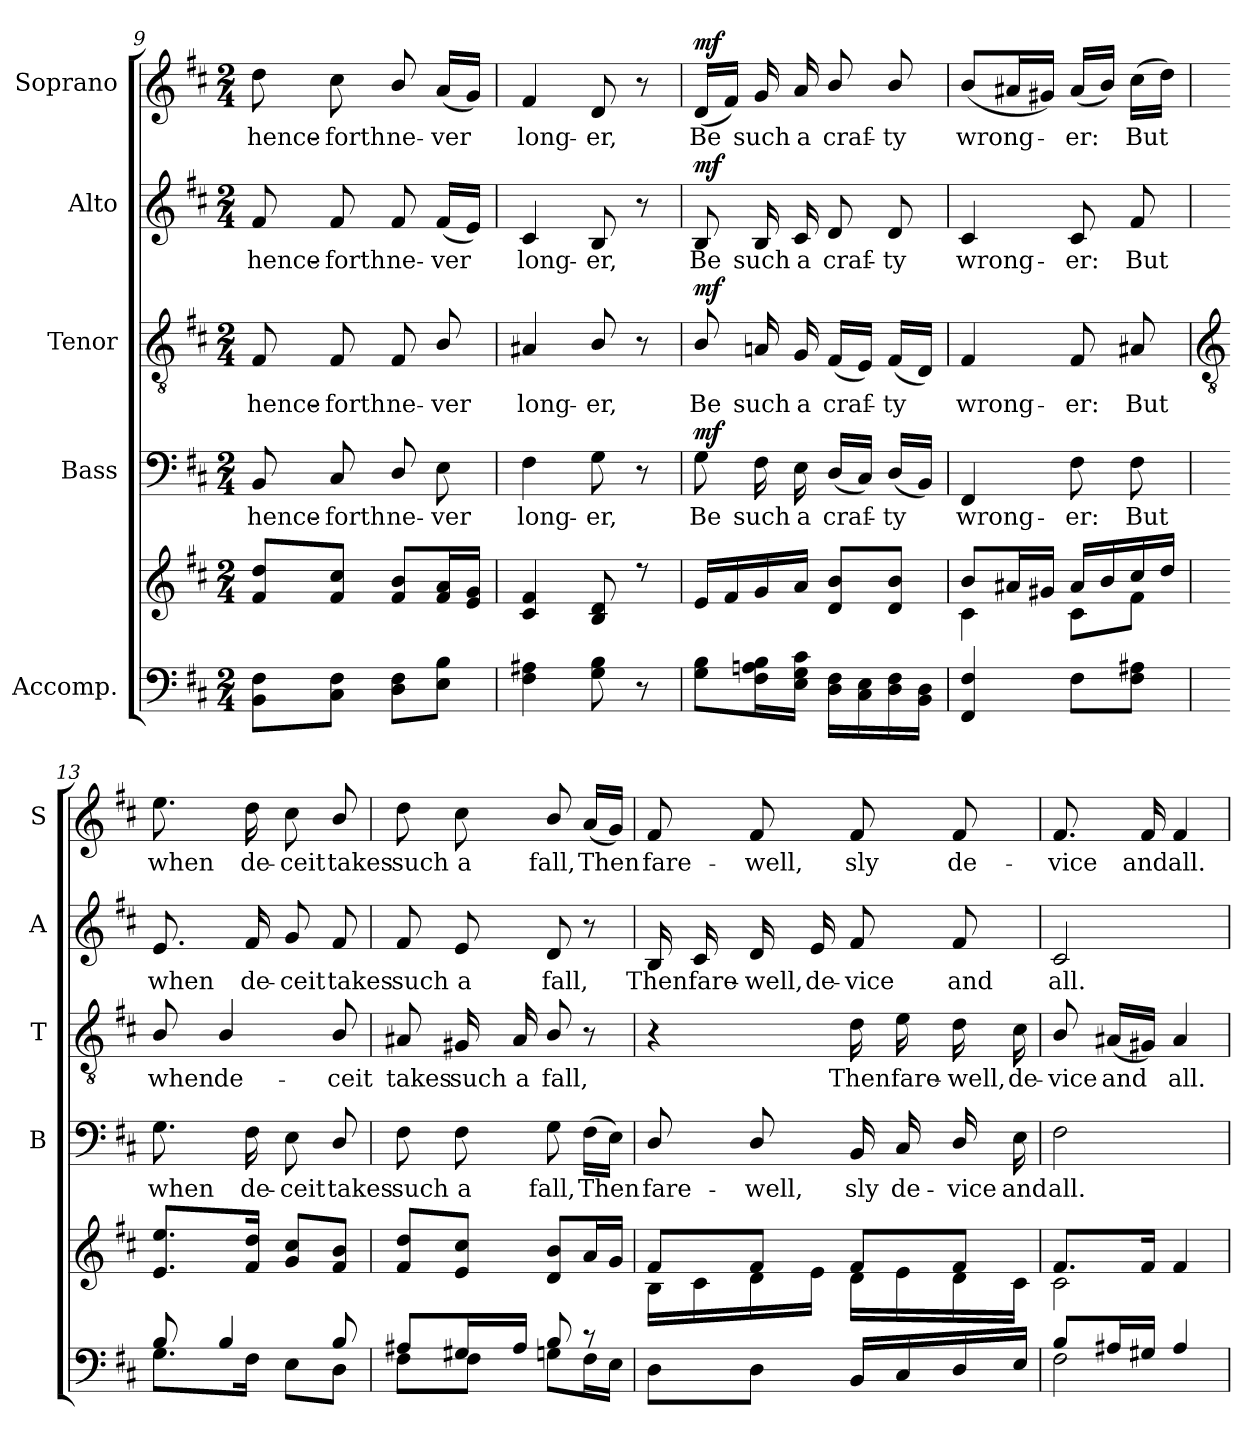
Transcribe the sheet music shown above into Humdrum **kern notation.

**kern	**kern	**kern	**text	**dynam	**kern	**text	**dynam	**kern	**text	**dynam	**kern	**text	**dynam
*part5	*part5	*part4	*part4	*part4	*part3	*part3	*part3	*part2	*part2	*part2	*part1	*part1	*part1
*staff6	*staff5	*staff4	*staff4	*staff4	*staff3	*staff3	*staff3	*staff2	*staff2	*staff2	*staff1	*staff1	*staff1
*I"Accomp.	*	*I"Bass	*	*	*I"Tenor	*	*	*I"Alto	*	*	*I"Soprano	*	*
*	*	*I'B	*	*	*I'T	*	*	*I'A	*	*	*I'S	*	*
!!LO:LB:g=z
*clefF4	*clefG2	*clefF4	*	*	*clefGv2	*	*	*clefG2	*	*	*clefG2	*	*
*k[f#c#]	*k[f#c#]	*k[f#c#]	*	*	*k[f#c#]	*	*	*k[f#c#]	*	*	*k[f#c#]	*	*
*D:	*D:	*D:	*	*	*D:	*	*	*D:	*	*	*D:	*	*
*M2/4	*M2/4	*M2/4	*	*	*M2/4	*	*	*M2/4	*	*	*M2/4	*	*
=9	=9	=9	=9	=9	=9	=9	=9	=9	=9	=9	=9	=9	=9
*	*^	*	*	*	*	*	*	*	*	*	*	*	*
!	!	!	!	!LO:LY:b	!	!	!LO:LY:b	!	!	!LO:LY:b	!	!	!LO:LY:b	!
8BB\ 8F#\L	8f#/ 8dd/L	2ryy	8BB	hence-	.	8F#	hence-	.	8f#	hence-	.	8dd	hence-	.
!	!	!	!	!LO:LY:b	!	!	!LO:LY:b	!	!	!LO:LY:b	!	!	!LO:LY:b	!
8C#\ 8F#\J	8f#/ 8cc#/J	.	8C#	-forth	.	8F#	-forth	.	8f#	-forth	.	8cc#	-forth	.
!	!	!	!	!LO:LY:b	!	!	!LO:LY:b	!	!	!LO:LY:b	!	!	!LO:LY:b	!
8D\ 8F#\L	8f#/ 8b/L	.	8D/	ne-	.	8F#	ne-	.	8f#	ne-	.	8b/	ne-	.
!	!	!	!	!LO:LY:b	!	!	!LO:LY:b	!	!	!LO:LY:b	!	!	!LO:LY:b	!
8E\ 8B\J	16f#/ 16a/L	.	8E	-ver	.	8B/	-ver	.	(<16f#LL	-ver	.	(<16aLL	-ver	.
.	16e/ 16g/JJ	.	.	.	.	.	.	.	16eJJ)	.	.	16gJJ)	.	.
=10	=10	=10	=10	=10	=10	=10	=10	=10	=10	=10	=10	=10	=10	=10
!	!	!	!	!LO:LY:b	!	!	!LO:LY:b	!	!	!LO:LY:b	!	!	!LO:LY:b	!
4F#\ 4A#X\	4c#/ 4f#/	2ryy	4F#	long-	.	4A#X	long-	.	4c#	long-	.	4f#	long-	.
!	!	!	!	!LO:LY:b	!	!	!LO:LY:b	!	!	!LO:LY:b	!	!	!LO:LY:b	!
8G\ 8B\	8B/ 8d/	.	8G	-er,	.	8B/	-er,	.	8B	-er,	.	8d	-er,	.
8r	8r	.	8r	.	.	8r	.	.	8r	.	.	8r	.	.
=11	=11	=11	=11	=11	=11	=11	=11	=11	=11	=11	=11	=11	=11	=11
!	!	!	!	!LO:LY:b	!LO:DY:b	!	!LO:LY:b	!LO:DY:b	!	!LO:LY:b	!LO:DY:b	!	!LO:LY:b	!LO:DY:b
8G\ 8B\L	16e/LL	4ryy	8G	Be	mf	8B/	Be	mf	8B	Be	mf	(<16dLL	Be	mf
.	16f#/	.	.	.	.	.	.	.	.	.	.	16f#JJ)	.	.
!	!	!	!	!LO:LY:b	!	!	!LO:LY:b	!	!	!LO:LY:b	!	!	!LO:LY:b	!
16F#\ 16An\ 16B\L	16g/	.	16F#	such	.	16An	such	.	16B	such	.	16g	such	.
!	!	!	!	!LO:LY:b	!	!	!LO:LY:b	!	!	!LO:LY:b	!	!	!LO:LY:b	!
16E\ 16G\ 16c#\JJ	16a/JJ	.	16E	a	.	16G	a	.	16c#	a	.	16a	a	.
!	!	!	!	!LO:LY:b	!	!	!LO:LY:b	!	!	!LO:LY:b	!	!	!LO:LY:b	!
16D\ 16F#\LL	8d/ 8b/L	4ryy	(<16DLL	craf-	.	(<16F#LL	craf-	.	8d	craf-	.	8b/	craf-	.
16C#\ 16E\	.	.	16C#JJ)	.	.	16EJJ)	.	.	.	.	.	.	.	.
!	!	!	!	!LO:LY:b	!	!	!LO:LY:b	!	!	!LO:LY:b	!	!	!LO:LY:b	!
16D\ 16F#\	8d/ 8b/J	.	(<16DLL	ty	.	(<16F#LL	ty	.	8d	-ty	.	8b/	-ty	.
16BB\ 16D\JJ	.	.	16BBJJ)	.	.	16DJJ)	.	.	.	.	.	.	.	.
=12	=12	=12	=12	=12	=12	=12	=12	=12	=12	=12	=12	=12	=12	=12
!	!	!	!	!LO:LY:b	!	!	!LO:LY:b	!	!	!LO:LY:b	!	!	!LO:LY:b	!
4FF# 4F#	8b/L	4c#\	4FF#	wrong-	.	4F#	wrong-	.	4c#	wrong-	.	(<8bL	wrong-	.
.	16a#X/L	.	.	.	.	.	.	.	.	.	.	16a#XL	.	.
.	16g#X/JJ	.	.	.	.	.	.	.	.	.	.	16g#XJJ)	.	.
!	!	!	!	!LO:LY:b	!	!	!LO:LY:b	!	!	!LO:LY:b	!	!	!LO:LY:b	!
8F#\L	16a#/LL	8c#\L	8F#	-er:	.	8F#	-er:	.	8c#	-er:	.	(<16a#LL	er:	.
.	16b/	.	.	.	.	.	.	.	.	.	.	16bJJ)	.	.
!	!	!	!	!LO:LY:b	!	!	!LO:LY:b	!	!	!LO:LY:b	!	!	!LO:LY:b	!
8F#\ 8A#X\J	16cc#/	8f#\J	8F#	But	.	8A#X	But	.	8f#	But	.	(>16cc#LL	But	.
.	16dd/JJ	.	.	.	.	.	.	.	.	.	.	16ddJJ)	.	.
!!LO:LB:g=z
=13	=13	=13	=13	=13	=13	=13	=13	=13	=13	=13	=13	=13	=13	=13
*	*	*	*	*	*	*clefGv2	*	*	*	*	*	*	*	*
*^	*	*	*	*	*	*	*	*	*	*	*	*	*	*
!	!	!	!	!	!LO:LY:b	!	!	!LO:LY:b	!	!	!LO:LY:b	!	!	!LO:LY:b	!
8B/	8.G\L	8.e/ 8.ee/L	2ryy	8.G	when	.	8B/	when	.	8.e	when	.	8.ee	when	.
!	!	!	!	!	!	!	!	!LO:LY:b	!	!	!	!	!	!	!
4B/	.	.	.	.	.	.	4B/	de-	.	.	.	.	.	.	.
!	!	!	!	!	!LO:LY:b	!	!	!	!	!	!LO:LY:b	!	!	!LO:LY:b	!
.	16F#\J	16f#/ 16dd/J	.	16F#	de-	.	.	.	.	16f#	de-	.	16dd	de-	.
!	!	!	!	!	!LO:LY:b	!	!	!	!	!	!LO:LY:b	!	!	!LO:LY:b	!
.	8E\L	8g/ 8cc#/L	.	8E	-ceit	.	.	.	.	8g	-ceit	.	8cc#	-ceit	.
!	!	!	!	!	!LO:LY:b	!	!	!LO:LY:b	!	!	!LO:LY:b	!	!	!LO:LY:b	!
8B/	8D\J	8f#/ 8b/J	.	8D/	takes	.	8B/	-ceit	.	8f#	takes	.	8b/	takes	.
=14	=14	=14	=14	=14	=14	=14	=14	=14	=14	=14	=14	=14	=14	=14	=14
!	!	!	!	!	!LO:LY:b	!	!	!LO:LY:b	!	!	!LO:LY:b	!	!	!LO:LY:b	!
8A#X/L	8F#\L	8f#/ 8dd/L	2ryy	8F#	such	.	8A#X	takes	.	8f#	such	.	8dd	such	.
!	!	!	!	!	!LO:LY:b	!	!	!LO:LY:b	!	!	!LO:LY:b	!	!	!LO:LY:b	!
16G#X/L	8F#\J	8e/ 8cc#/J	.	8F#	a	.	16G#X	such	.	8e	a	.	8cc#	a	.
!	!	!	!	!	!	!	!	!LO:LY:b	!	!	!	!	!	!	!
16A#/JJ	.	.	.	.	.	.	16A#	a	.	.	.	.	.	.	.
!	!	!	!	!	!LO:LY:b	!	!	!LO:LY:b	!	!	!LO:LY:b	!	!	!LO:LY:b	!
8B/	8Gn\L	8d/ 8b/L	.	8G	fall,	.	8B/	fall,	.	8d	fall,	.	8b/	fall,	.
!	!	!	!	!	!LO:LY:b	!	!	!	!	!	!	!	!	!LO:LY:b	!
8r	16F#\L	16a/L	.	(>16F#LL	Then	.	8r	.	.	8r	.	.	(<16aLL	Then	.
.	16E\JJ	16g/JJ	.	16EJJ)	.	.	.	.	.	.	.	.	16gJJ)	.	.
=15	=15	=15	=15	=15	=15	=15	=15	=15	=15	=15	=15	=15	=15	=15	=15
!	!	!	!	!	!LO:LY:b	!	!	!	!	!	!LO:LY:b	!	!	!LO:LY:b	!
8D\L	2ryy	8f#/L	16B\LL	8D/	fare-	.	4r	.	.	16B	Then	.	8f#	fare-	.
!	!	!	!	!	!	!	!	!	!	!	!LO:LY:b	!	!	!	!
.	.	.	16c#\	.	.	.	.	.	.	16c#	fare-	.	.	.	.
!	!	!	!	!	!LO:LY:b	!	!	!	!	!	!LO:LY:b	!	!	!LO:LY:b	!
8D\J	.	8f#/J	16d\	8D/	-well,	.	.	.	.	16d	-well,	.	8f#	-well,	.
!	!	!	!	!	!	!	!	!	!	!	!LO:LY:b	!	!	!	!
.	.	.	16e\JJ	.	.	.	.	.	.	16e	de-	.	.	.	.
!	!	!	!	!	!LO:LY:b	!	!	!LO:LY:b	!	!	!LO:LY:b	!	!	!LO:LY:b	!
16BB/LL	.	8f#/L	16d\LL	16BB	sly	.	16d	Then	.	8f#	-vice	.	8f#	sly	.
!	!	!	!	!	!LO:LY:b	!	!	!LO:LY:b	!	!	!	!	!	!	!
16C#/	.	.	16e\	16C#	de-	.	16e	fare-	.	.	.	.	.	.	.
!	!	!	!	!	!LO:LY:b	!	!	!LO:LY:b	!	!	!LO:LY:b	!	!	!LO:LY:b	!
16D/	.	8f#/J	16d\	16D/	-vice	.	16d	-well,	.	8f#	and	.	8f#	de-	.
!	!	!	!	!	!LO:LY:b	!	!	!LO:LY:b	!	!	!	!	!	!	!
16E/JJ	.	.	16c#\JJ	16E	and	.	16c#	de-	.	.	.	.	.	.	.
=16	=16	=16	=16	=16	=16	=16	=16	=16	=16	=16	=16	=16	=16	=16	=16
!	!	!	!	!	!LO:LY:b	!	!	!LO:LY:b	!	!	!LO:LY:b	!	!	!LO:LY:b	!
8B/L	2F#\	8.f#/L	2c#\	2F#	all.	.	8B/	-vice	.	2c#	all.	.	8.f#	-vice	.
!	!	!	!	!	!	!	!	!LO:LY:b	!	!	!	!	!	!	!
16A#X/L	.	.	.	.	.	.	(<16A#XLL	and	.	.	.	.	.	.	.
!	!	!	!	!	!	!	!	!	!	!	!	!	!	!LO:LY:b	!
16G#X/JJ	.	16f#/J	.	.	.	.	16G#XJJ)	.	.	.	.	.	16f#	and	.
!	!	!	!	!	!	!	!	!LO:LY:b	!	!	!	!	!	!LO:LY:b	!
4A#/	.	4f#/	.	.	.	.	4A#	all.	.	.	.	.	4f#	all.	.
*v	*v	*	*	*	*	*	*	*	*	*	*	*	*	*	*
*	*v	*v	*	*	*	*	*	*	*	*	*	*	*	*
=	=	=	=	=	=	=	=	=	=	=	=	=	=
*-	*-	*-	*-	*-	*-	*-	*-	*-	*-	*-	*-	*-	*-
